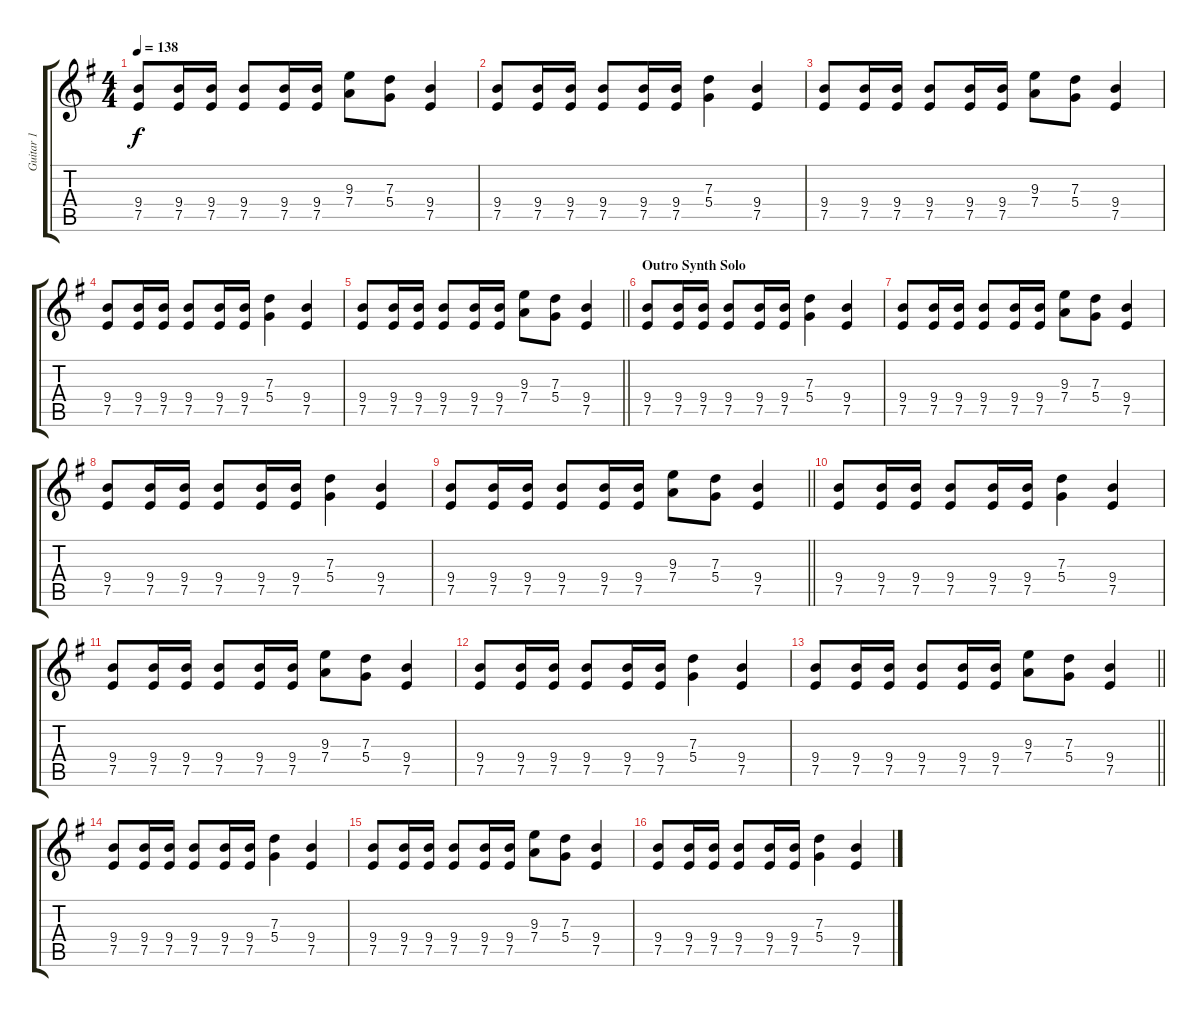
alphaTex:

\track ("Guitar 1" "Guitar 1") {instrument overdrivenguitar}
\staff {score tabs}
\tuning (E4 B3 G3 D3 A2 E2) {hide}
\ts (4 4)
\tempo 138
\clef g2
\ks g
(9.4 7.5).8{dy f} (9.4 7.5).16 (9.4 7.5).16 (9.4 7.5).8 (9.4 7.5).16 (9.4 7.5).16 (9.3 7.4).8 (7.3 5.4).8 (9.4 7.5).4 |
(9.4 7.5).8 (9.4 7.5).16 (9.4 7.5).16 (9.4 7.5).8 (9.4 7.5).16 (9.4 7.5).16 (7.3 5.4).4 (9.4 7.5).4 |
(9.4 7.5).8 (9.4 7.5).16 (9.4 7.5).16 (9.4 7.5).8 (9.4 7.5).16 (9.4 7.5).16 (9.3 7.4).8 (7.3 5.4).8 (9.4 7.5).4 |
(9.4 7.5).8 (9.4 7.5).16 (9.4 7.5).16 (9.4 7.5).8 (9.4 7.5).16 (9.4 7.5).16 (7.3 5.4).4 (9.4 7.5).4 |
\barLineRight lightlight
(9.4 7.5).8 (9.4 7.5).16 (9.4 7.5).16 (9.4 7.5).8 (9.4 7.5).16 (9.4 7.5).16 (9.3 7.4).8 (7.3 5.4).8 (9.4 7.5).4 |
\section ("" "Outro Synth Solo")
(9.4 7.5).8 (9.4 7.5).16 (9.4 7.5).16 (9.4 7.5).8 (9.4 7.5).16 (9.4 7.5).16 (7.3 5.4).4 (9.4 7.5).4 |
(9.4 7.5).8 (9.4 7.5).16 (9.4 7.5).16 (9.4 7.5).8 (9.4 7.5).16 (9.4 7.5).16 (9.3 7.4).8 (7.3 5.4).8 (9.4 7.5).4 |
(9.4 7.5).8 (9.4 7.5).16 (9.4 7.5).16 (9.4 7.5).8 (9.4 7.5).16 (9.4 7.5).16 (7.3 5.4).4 (9.4 7.5).4 |
\barLineRight lightlight
(9.4 7.5).8 (9.4 7.5).16 (9.4 7.5).16 (9.4 7.5).8 (9.4 7.5).16 (9.4 7.5).16 (9.3 7.4).8 (7.3 5.4).8 (9.4 7.5).4 |
(9.4 7.5).8 (9.4 7.5).16 (9.4 7.5).16 (9.4 7.5).8 (9.4 7.5).16 (9.4 7.5).16 (7.3 5.4).4 (9.4 7.5).4 |
(9.4 7.5).8 (9.4 7.5).16 (9.4 7.5).16 (9.4 7.5).8 (9.4 7.5).16 (9.4 7.5).16 (9.3 7.4).8 (7.3 5.4).8 (9.4 7.5).4 |
(9.4 7.5).8 (9.4 7.5).16 (9.4 7.5).16 (9.4 7.5).8 (9.4 7.5).16 (9.4 7.5).16 (7.3 5.4).4 (9.4 7.5).4 |
\barLineRight lightlight
(9.4 7.5).8 (9.4 7.5).16 (9.4 7.5).16 (9.4 7.5).8 (9.4 7.5).16 (9.4 7.5).16 (9.3 7.4).8 (7.3 5.4).8 (9.4 7.5).4 |
(9.4 7.5).8 (9.4 7.5).16 (9.4 7.5).16 (9.4 7.5).8 (9.4 7.5).16 (9.4 7.5).16 (7.3 5.4).4 (9.4 7.5).4 |
(9.4 7.5).8 (9.4 7.5).16 (9.4 7.5).16 (9.4 7.5).8 (9.4 7.5).16 (9.4 7.5).16 (9.3 7.4).8 (7.3 5.4).8 (9.4 7.5).4 |
(9.4 7.5).8 (9.4 7.5).16 (9.4 7.5).16 (9.4 7.5).8 (9.4 7.5).16 (9.4 7.5).16 (7.3 5.4).4 (9.4 7.5).4
